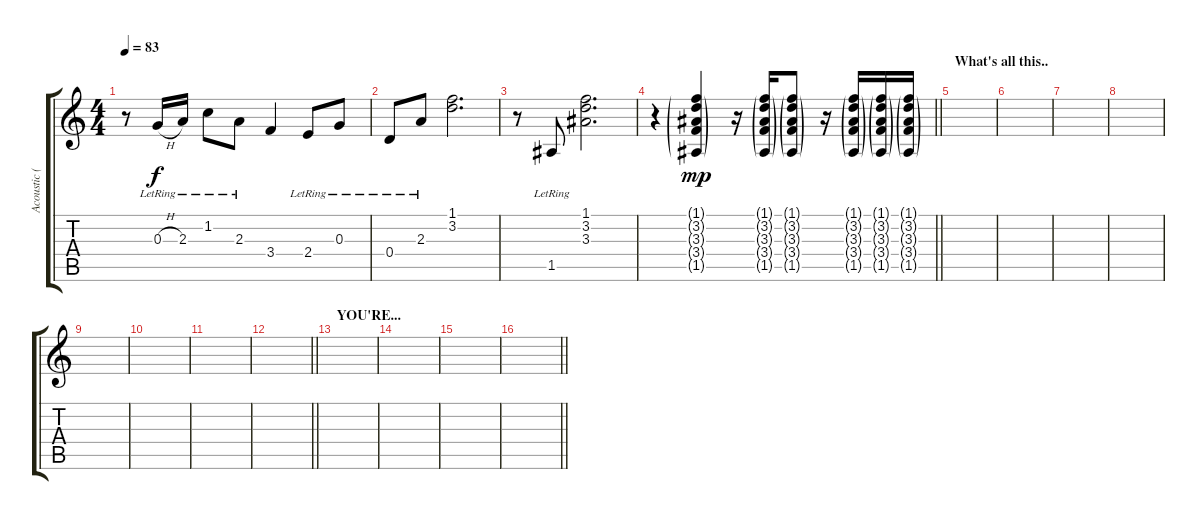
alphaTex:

\track ("Acoustic (Perkins)" "Acoustic (") {instrument acousticguitarsteel}
\staff {score tabs}
\tuning (E4 B3 G3 D3 A2 E2) {hide}
\ts (4 4)
\tempo 83
\clef g2
\ks c
r.8{dy f} 0.3{h lr}.16 2.3{lr}.16 1.2{lr}.8 2.3{lr}.8 3.4.4 2.4{lr}.8 0.3{lr}.8 |
0.4{lr}.8 2.3{lr}.8 (1.1 3.2).2{d} |
r.8 1.5{lr}.8 (1.1 3.2 3.3).2{d} |
\barLineRight lightlight
r.4 (1.1{g} 3.2{g} 3.3{g} 3.4{g} 1.5{g}).4{dy mp} r.16 (1.1{g} 3.2{g} 3.3{g} 3.4{g} 1.5{g}).16 (1.1{g} 3.2{g} 3.3{g} 3.4{g} 1.5{g}).8 r.16 (1.1{g} 3.2{g} 3.3{g} 3.4{g} 1.5{g}).16 (1.1{g} 3.2{g} 3.3{g} 3.4{g} 1.5{g}).16 (1.1{g} 3.2{g} 3.3{g} 3.4{g} 1.5{g}).16 |
\section ("" "What's all this..")
|
|
|
|
|
|
|
\barLineRight lightlight
|
\section ("" "YOU'RE...")
|
|
|
\barLineRight lightlight
